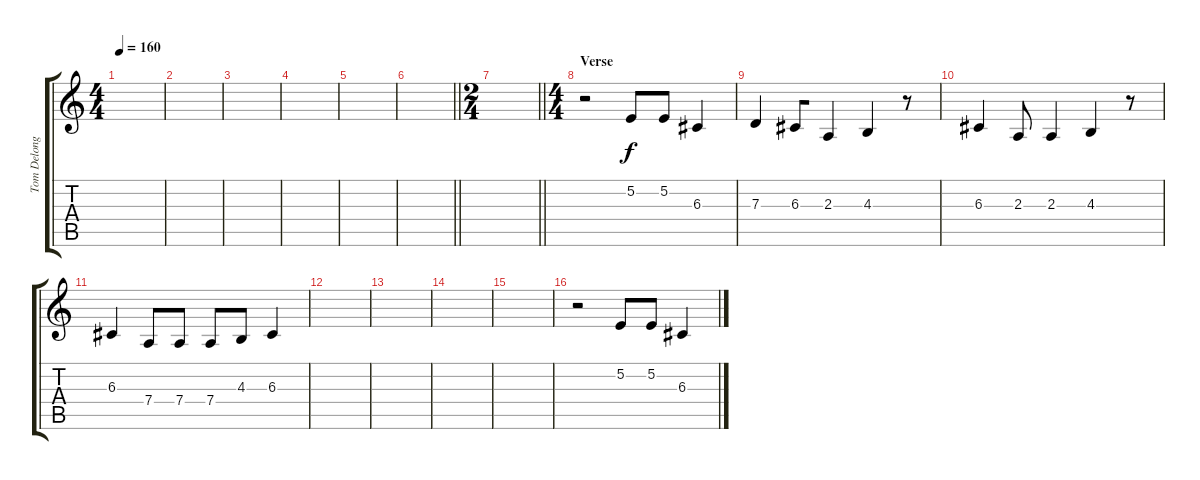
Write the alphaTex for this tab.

\track ("Tom Delonge Vocals" "Tom Delong") {instrument flute}
\staff {score tabs}
\tuning (E4 B3 G3 D3 A2 E2) {hide}
\ts (4 4)
\tempo 160
\clef g2
\ks c
|
|
|
|
|
\barLineRight lightlight
|
\ts (2 4)
\barLineRight lightlight
|
\ts (4 4)
\section ("" "Verse")
r.2{beam merge} 5.2.8 5.2.8 6.3.4 |
7.3.4 6.3.8{beam merge} 2.3.4 4.3.4{beam merge} r.8 |
6.3.4 2.3.8 2.3.4 4.3.4 r.8 |
6.3.4 7.4.8 7.4.8 7.4.8 4.3.8 6.3.4 |
|
|
|
|
r.2{beam merge} 5.2.8 5.2.8 6.3.4
